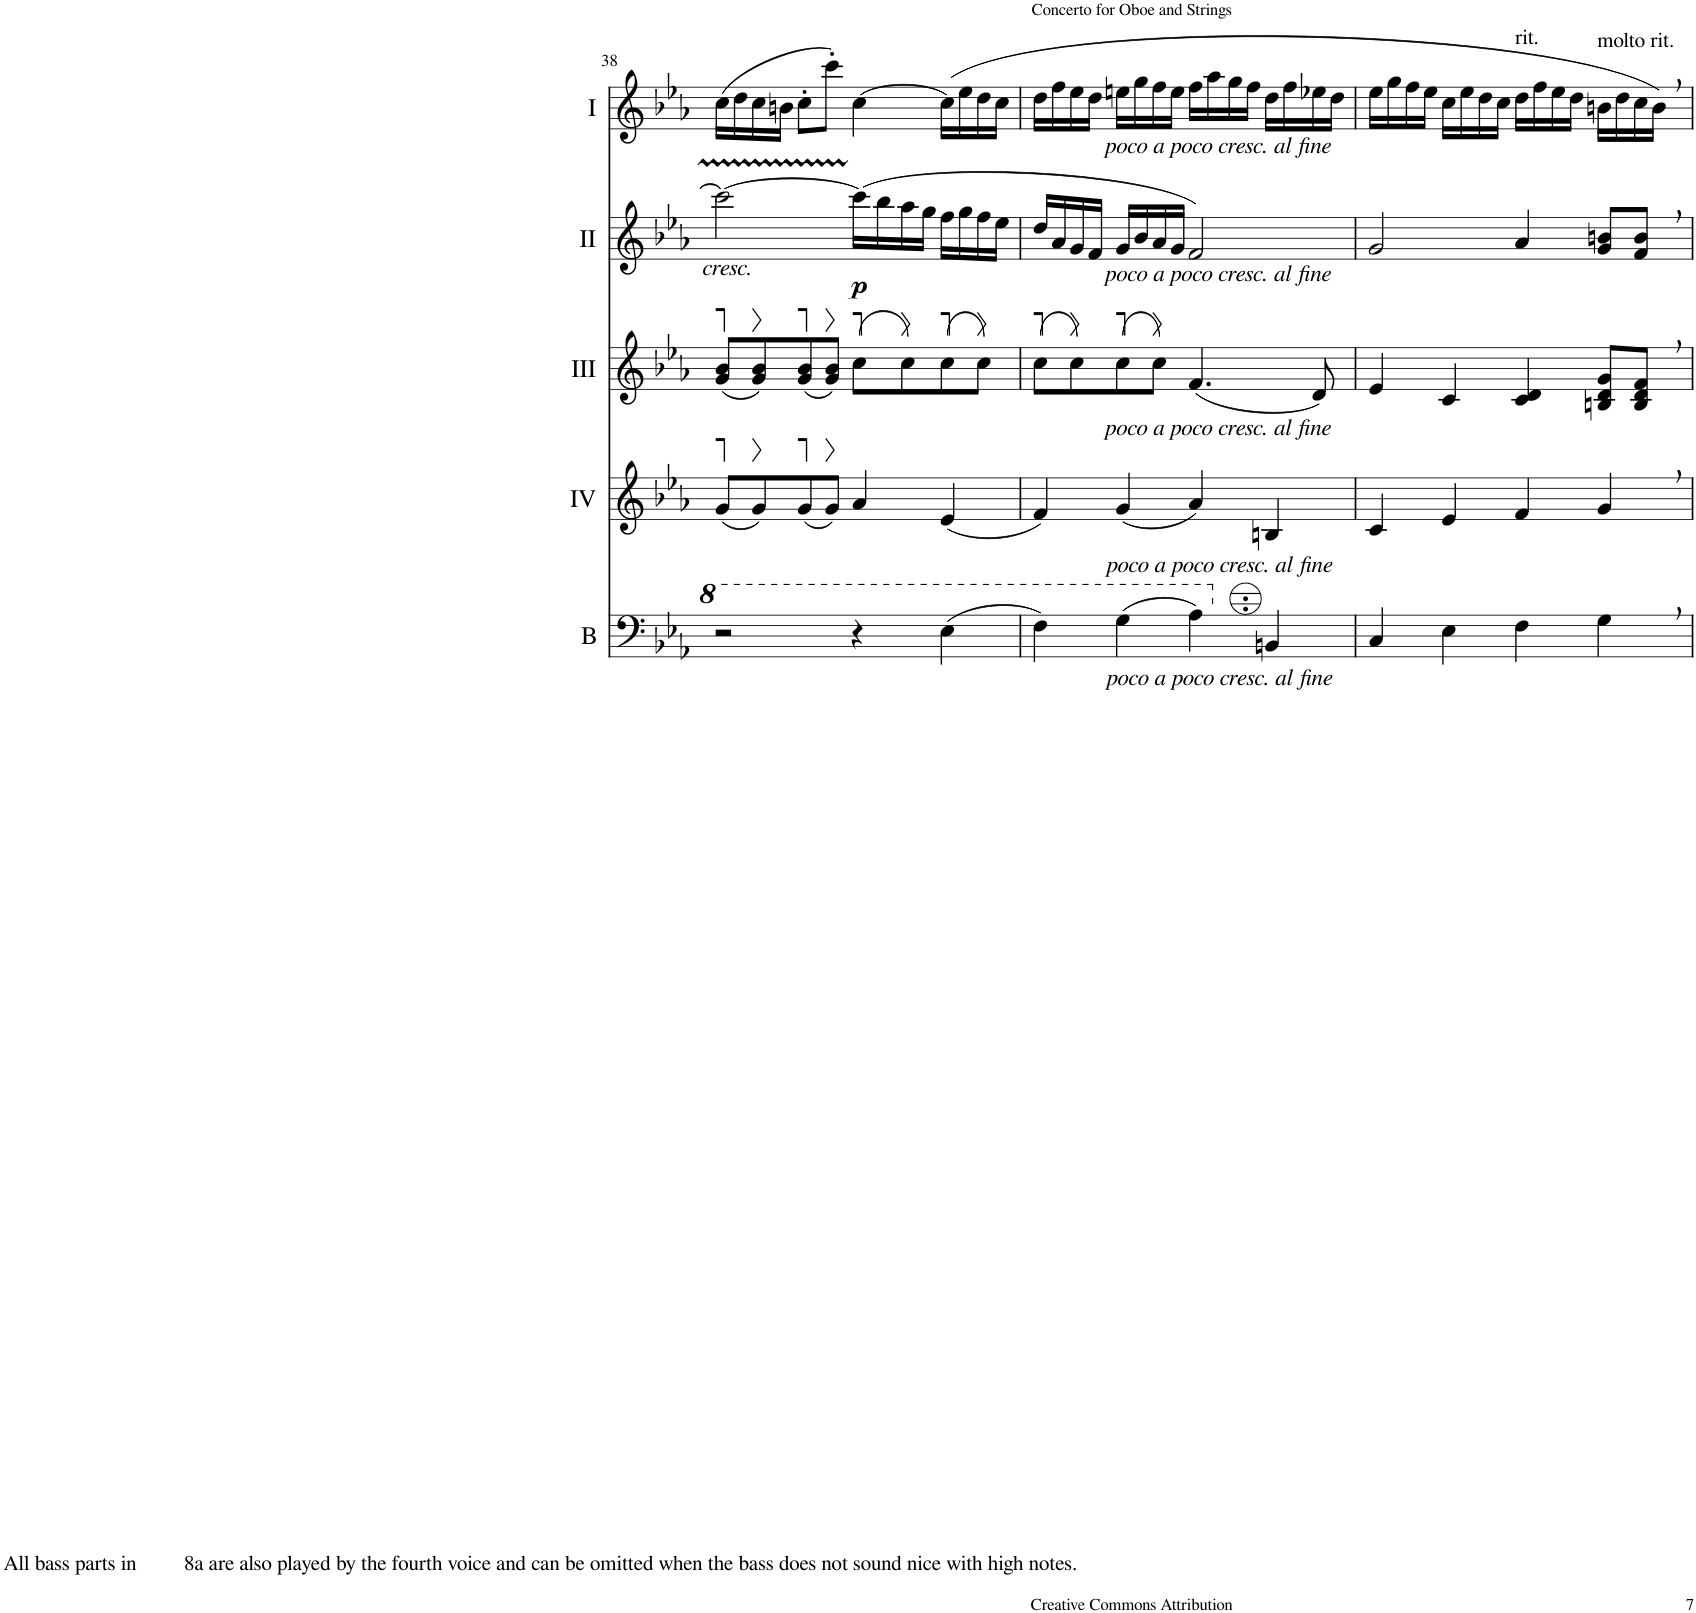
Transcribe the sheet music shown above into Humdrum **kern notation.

**kern	**kern	**kern	**kern	**dynam	**kern
*part5	*part4	*part3	*part2	*part2	*part1
*staff5	*staff4	*staff3	*staff2	*staff2	*staff1
*I"Bass	*I"Acc. 4	*I"Acc. 3	*I"Acc. 2	*	*I"Acc. 1
*I'B	*	*	*	*	*
!!LO:PB:g=z
*clefF4	*clefG2	*clefG2	*clefG2	*	*clefG2
*Trd7c12	*Trd7c12	*	*	*	*
*k[b-e-a-]	*k[b-e-a-]	*k[b-e-a-]	*k[b-e-a-]	*	*k[b-e-a-]
*M4/4	*M4/4	*M4/4	*M4/4	*	*M4/4
*met(c)	*met(c)	*met(c)	*met(c)	*	*met(c)
=38	=38	=38	=38	=38	=38
!	!	!	!LO:TX:b:i:t=cresc.	!	!
!LO:TX:b:t=All bass parts in         8a are also played by the fourth voice and can be omitted when the bass does not sound nice with high notes.	!	!	!	!	!
2r	(8g/L	(8g/ 8b-/L	2ccc\_	.	(16cc\LL
.	.	.	.	.	16dd\
.	8g/)	8g/ 8b-/)	.	.	16cc\
.	.	.	.	.	16bn\JJ
.	(8g/	(8g/ 8b-/	.	.	8cc'\L
.	8g/J)	8g/ 8b-/J)	.	.	8ccc'\J)
!	!	!	!	!LO:DY:b	!
4r	4a-/	(8cc\L	(16ccc\LL]	p	[4cc\
.	.	.	16bb-\	.	.
.	.	8cc\)	16aa-\	.	.
.	.	.	16gg\JJ	.	.
(4e-\	(4e-/	(8cc\	16ff\LL	.	(16cc\LL]
.	.	.	16gg\	.	16ee-\
.	.	8cc\J)	16ff\	.	16dd\
.	.	.	16ee-\JJ	.	16cc\JJ
=39	=39	=39	=39	=39	=39
4f\)	4f/)	(8cc\L	16dd/LL	.	16dd\LL
.	.	.	16a-/	.	16ff\
.	.	8cc\)	16g/	.	16ee-\
.	.	.	16f/JJ	.	16dd\JJ
!	!	!	!	!	!LO:TX:b:i:t=poco a poco cresc. al fine
!	!	!	!LO:TX:b:i:t=poco a poco cresc. al fine	!	!
!	!	!LO:TX:b:i:t=poco a poco cresc. al fine	!	!	!
!	!LO:TX:b:i:t=poco a poco cresc. al fine	!	!	!	!
!LO:TX:b:i:t=poco a poco cresc. al fine	!	!	!	!	!
(4g\	(4g/	(8cc\	16g/LL	.	16een\LL
.	.	.	16b-/	.	16gg\
.	.	8cc\J)	16a-/	.	16ff\
.	.	.	16g/JJ	.	16ee\JJ
4a-\)	4a-/)	(4.f/	2f/)	.	16ff\LL
.	.	.	.	.	16aa-\
.	.	.	.	.	16gg\
.	.	.	.	.	16ff\JJ
4BBn/	4Bn/	.	.	.	16dd\LL
.	.	.	.	.	16ff\
.	.	8d/)	.	.	16ee-X\
.	.	.	.	.	16dd\JJ
=40	=40	=40	=40	=40	=40
4C/	4c/	4e-/	2g/	.	16ee-\LL
.	.	.	.	.	16gg\
.	.	.	.	.	16ff\
.	.	.	.	.	16ee-\JJ
4E-\	4e-/	4c/	.	.	16cc\LL
.	.	.	.	.	16ee-\
.	.	.	.	.	16dd\
.	.	.	.	.	16cc\JJ
!	!	!	!	!	!LO:TX:a:t=rit.
4F\	4f/	4c/ 4d/	4a-/	.	16dd\LL
.	.	.	.	.	16ff\
.	.	.	.	.	16ee-\
.	.	.	.	.	16dd\JJ
!	!	!	!	!	!LO:TX:a:t=molto rit.
4G,\	4g,/	8Bn/ 8d/ 8g/L	8g/ 8bn/L	.	16bn\LL
.	.	.	.	.	16dd\
.	.	8B/, 8d/, 8f/,J	8f/, 8b/,J	.	16cc\
.	.	.	.	.	16b,\JJ)
=	=	=	=	=	=
*-	*-	*-	*-	*-	*-
